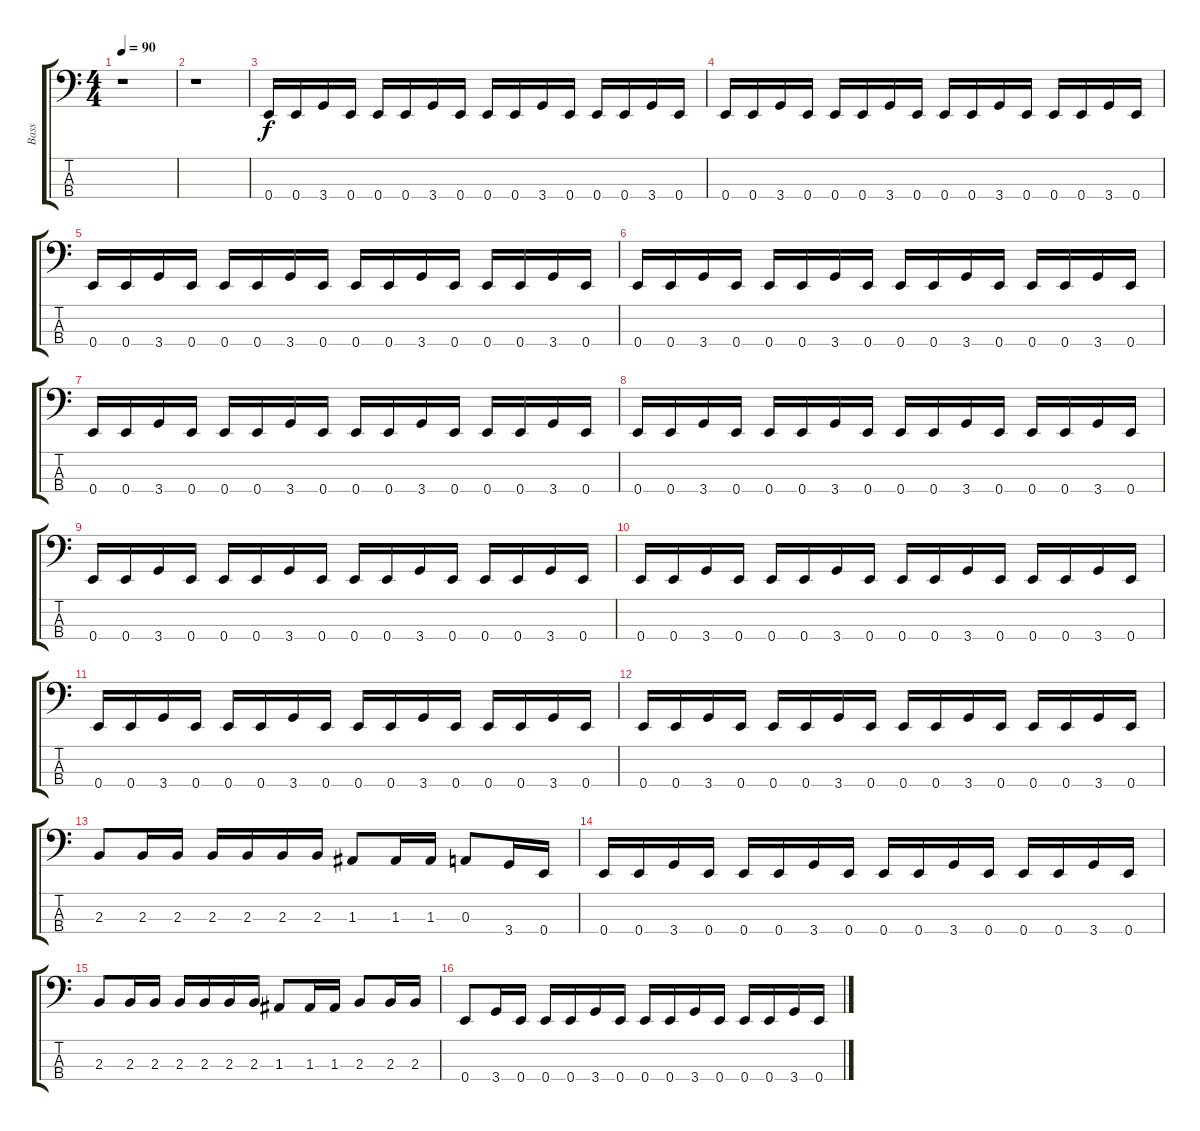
\track ("Bass" "Bass") {instrument electricbasspick}
\staff {score tabs}
\tuning (G2 D2 A1 E1) {hide}
\ts (4 4)
\tempo 90
\clef f4
\ks c
r.1{dy f instrument electricbasspick} |
r.1 |
0.4.16 0.4.16 3.4.16 0.4.16 0.4.16 0.4.16 3.4.16 0.4.16 0.4.16 0.4.16 3.4.16 0.4.16 0.4.16 0.4.16 3.4.16 0.4.16 |
0.4.16 0.4.16 3.4.16 0.4.16 0.4.16 0.4.16 3.4.16 0.4.16 0.4.16 0.4.16 3.4.16 0.4.16 0.4.16 0.4.16 3.4.16 0.4.16 |
0.4.16 0.4.16 3.4.16 0.4.16 0.4.16 0.4.16 3.4.16 0.4.16 0.4.16 0.4.16 3.4.16 0.4.16 0.4.16 0.4.16 3.4.16 0.4.16 |
0.4.16 0.4.16 3.4.16 0.4.16 0.4.16 0.4.16 3.4.16 0.4.16 0.4.16 0.4.16 3.4.16 0.4.16 0.4.16 0.4.16 3.4.16 0.4.16 |
0.4.16 0.4.16 3.4.16 0.4.16 0.4.16 0.4.16 3.4.16 0.4.16 0.4.16 0.4.16 3.4.16 0.4.16 0.4.16 0.4.16 3.4.16 0.4.16 |
0.4.16 0.4.16 3.4.16 0.4.16 0.4.16 0.4.16 3.4.16 0.4.16 0.4.16 0.4.16 3.4.16 0.4.16 0.4.16 0.4.16 3.4.16 0.4.16 |
0.4.16 0.4.16 3.4.16 0.4.16 0.4.16 0.4.16 3.4.16 0.4.16 0.4.16 0.4.16 3.4.16 0.4.16 0.4.16 0.4.16 3.4.16 0.4.16 |
0.4.16 0.4.16 3.4.16 0.4.16 0.4.16 0.4.16 3.4.16 0.4.16 0.4.16 0.4.16 3.4.16 0.4.16 0.4.16 0.4.16 3.4.16 0.4.16 |
0.4.16 0.4.16 3.4.16 0.4.16 0.4.16 0.4.16 3.4.16 0.4.16 0.4.16 0.4.16 3.4.16 0.4.16 0.4.16 0.4.16 3.4.16 0.4.16 |
0.4.16 0.4.16 3.4.16 0.4.16 0.4.16 0.4.16 3.4.16 0.4.16 0.4.16 0.4.16 3.4.16 0.4.16 0.4.16 0.4.16 3.4.16 0.4.16 |
2.3.8 2.3.16 2.3.16 2.3.16 2.3.16 2.3.16 2.3.16 1.3.8 1.3.16 1.3.16 0.3.8 3.4.16 0.4.16 |
0.4.16 0.4.16 3.4.16 0.4.16 0.4.16 0.4.16 3.4.16 0.4.16 0.4.16 0.4.16 3.4.16 0.4.16 0.4.16 0.4.16 3.4.16 0.4.16 |
2.3.8 2.3.16 2.3.16 2.3.16 2.3.16 2.3.16 2.3.16 1.3.8 1.3.16 1.3.16 2.3.8 2.3.16 2.3.16 |
0.4.8 3.4.16 0.4.16 0.4.16 0.4.16 3.4.16 0.4.16 0.4.16 0.4.16 3.4.16 0.4.16 0.4.16 0.4.16 3.4.16 0.4.16
